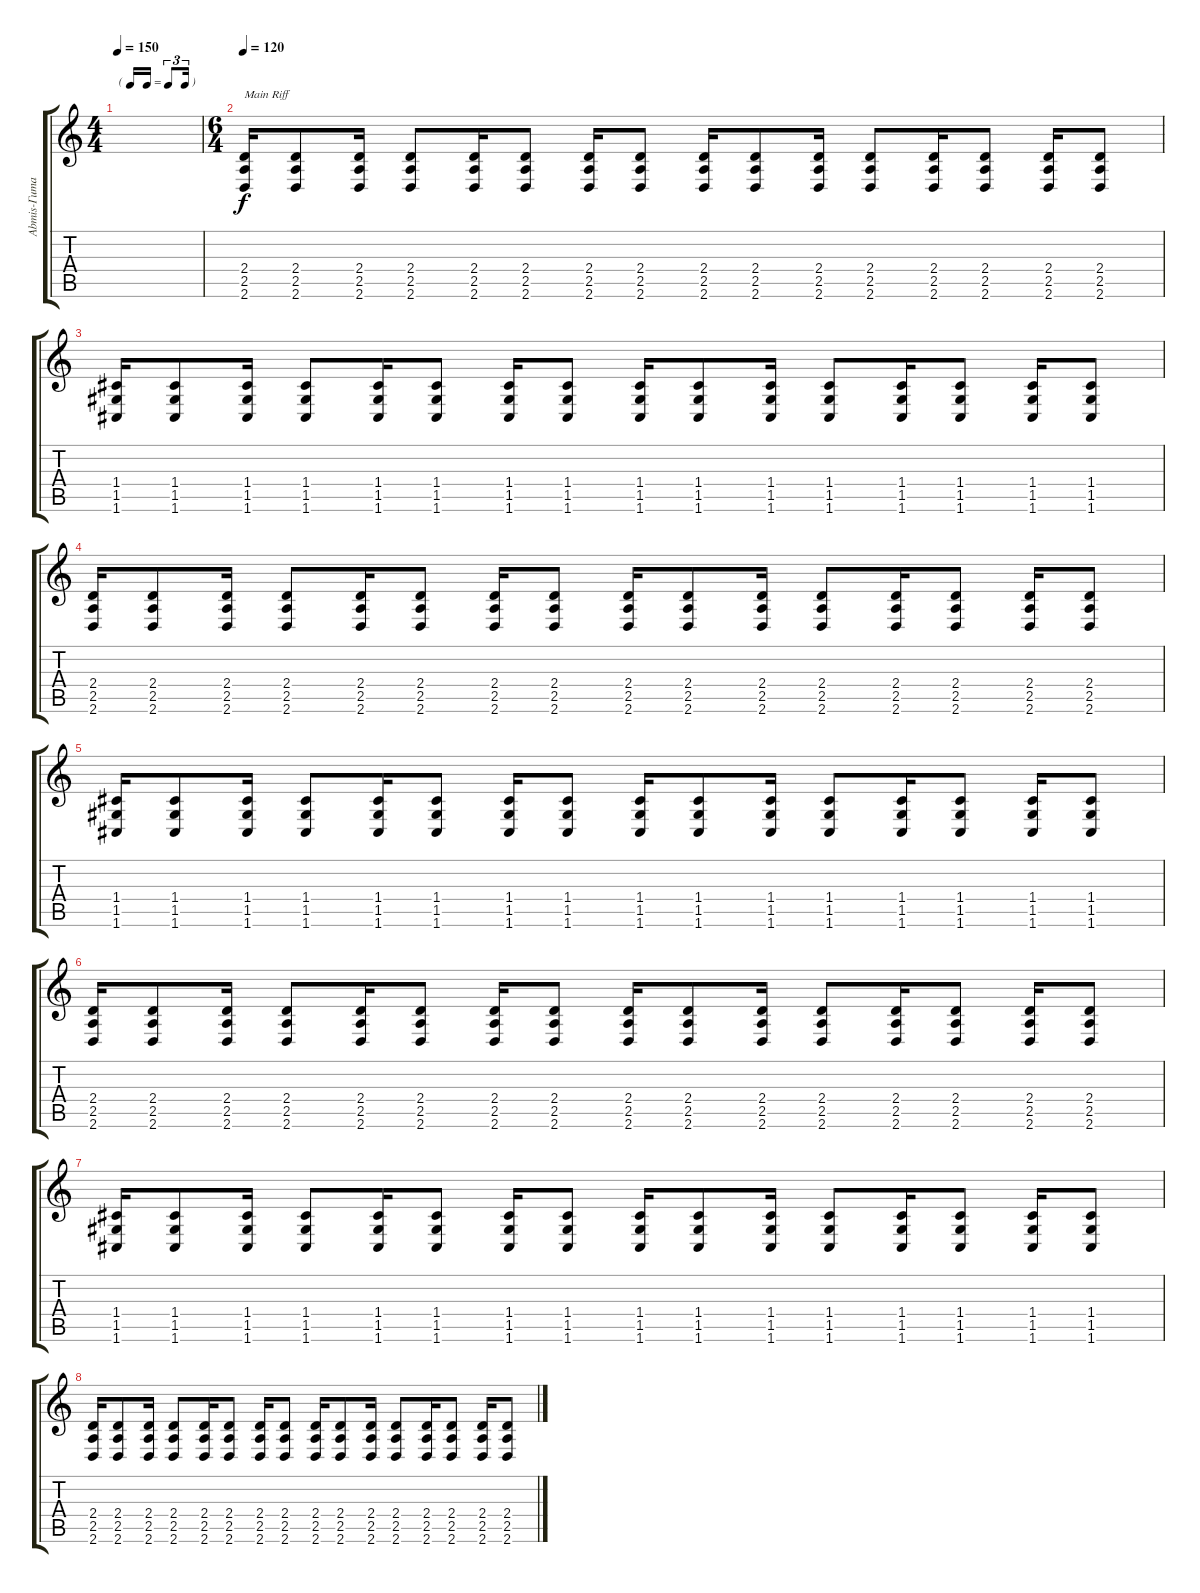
\track ("Abmis-Гитара 2" "Abmis-Гита") {instrument distortionguitar}
\staff {score tabs}
\tuning (D4 A3 F3 C3 G2 C2) {hide}
\ts (4 4)
\tf triplet16th
\tempo 150
\clef g2
\ks c
|
\ts (6 4)
\tempo 120
(2.4 2.5 2.6).16{txt "Main Riff"} (2.4 2.5 2.6).8 (2.4 2.5 2.6).16 (2.4 2.5 2.6).8 (2.4 2.5 2.6).16 (2.4 2.5 2.6).8 (2.4 2.5 2.6).16 (2.4 2.5 2.6).8 (2.4 2.5 2.6).16 (2.4 2.5 2.6).8 (2.4 2.5 2.6).16 (2.4 2.5 2.6).8 (2.4 2.5 2.6).16 (2.4 2.5 2.6).8 (2.4 2.5 2.6).16 (2.4 2.5 2.6).8 |
(1.4 1.5 1.6).16 (1.4 1.5 1.6).8 (1.4 1.5 1.6).16 (1.4 1.5 1.6).8 (1.4 1.5 1.6).16 (1.4 1.5 1.6).8 (1.4 1.5 1.6).16 (1.4 1.5 1.6).8 (1.4 1.5 1.6).16 (1.4 1.5 1.6).8 (1.4 1.5 1.6).16 (1.4 1.5 1.6).8 (1.4 1.5 1.6).16 (1.4 1.5 1.6).8 (1.4 1.5 1.6).16 (1.4 1.5 1.6).8 |
(2.4 2.5 2.6).16 (2.4 2.5 2.6).8 (2.4 2.5 2.6).16 (2.4 2.5 2.6).8 (2.4 2.5 2.6).16 (2.4 2.5 2.6).8 (2.4 2.5 2.6).16 (2.4 2.5 2.6).8 (2.4 2.5 2.6).16 (2.4 2.5 2.6).8 (2.4 2.5 2.6).16 (2.4 2.5 2.6).8 (2.4 2.5 2.6).16 (2.4 2.5 2.6).8 (2.4 2.5 2.6).16 (2.4 2.5 2.6).8 |
(1.4 1.5 1.6).16 (1.4 1.5 1.6).8 (1.4 1.5 1.6).16 (1.4 1.5 1.6).8 (1.4 1.5 1.6).16 (1.4 1.5 1.6).8 (1.4 1.5 1.6).16 (1.4 1.5 1.6).8 (1.4 1.5 1.6).16 (1.4 1.5 1.6).8 (1.4 1.5 1.6).16 (1.4 1.5 1.6).8 (1.4 1.5 1.6).16 (1.4 1.5 1.6).8 (1.4 1.5 1.6).16 (1.4 1.5 1.6).8 |
(2.4 2.5 2.6).16 (2.4 2.5 2.6).8 (2.4 2.5 2.6).16 (2.4 2.5 2.6).8 (2.4 2.5 2.6).16 (2.4 2.5 2.6).8 (2.4 2.5 2.6).16 (2.4 2.5 2.6).8 (2.4 2.5 2.6).16 (2.4 2.5 2.6).8 (2.4 2.5 2.6).16 (2.4 2.5 2.6).8 (2.4 2.5 2.6).16 (2.4 2.5 2.6).8 (2.4 2.5 2.6).16 (2.4 2.5 2.6).8 |
(1.4 1.5 1.6).16 (1.4 1.5 1.6).8 (1.4 1.5 1.6).16 (1.4 1.5 1.6).8 (1.4 1.5 1.6).16 (1.4 1.5 1.6).8 (1.4 1.5 1.6).16 (1.4 1.5 1.6).8 (1.4 1.5 1.6).16 (1.4 1.5 1.6).8 (1.4 1.5 1.6).16 (1.4 1.5 1.6).8 (1.4 1.5 1.6).16 (1.4 1.5 1.6).8 (1.4 1.5 1.6).16 (1.4 1.5 1.6).8 |
(2.4 2.5 2.6).16 (2.4 2.5 2.6).8 (2.4 2.5 2.6).16 (2.4 2.5 2.6).8 (2.4 2.5 2.6).16 (2.4 2.5 2.6).8 (2.4 2.5 2.6).16 (2.4 2.5 2.6).8 (2.4 2.5 2.6).16 (2.4 2.5 2.6).8 (2.4 2.5 2.6).16 (2.4 2.5 2.6).8 (2.4 2.5 2.6).16 (2.4 2.5 2.6).8 (2.4 2.5 2.6).16 (2.4 2.5 2.6).8
